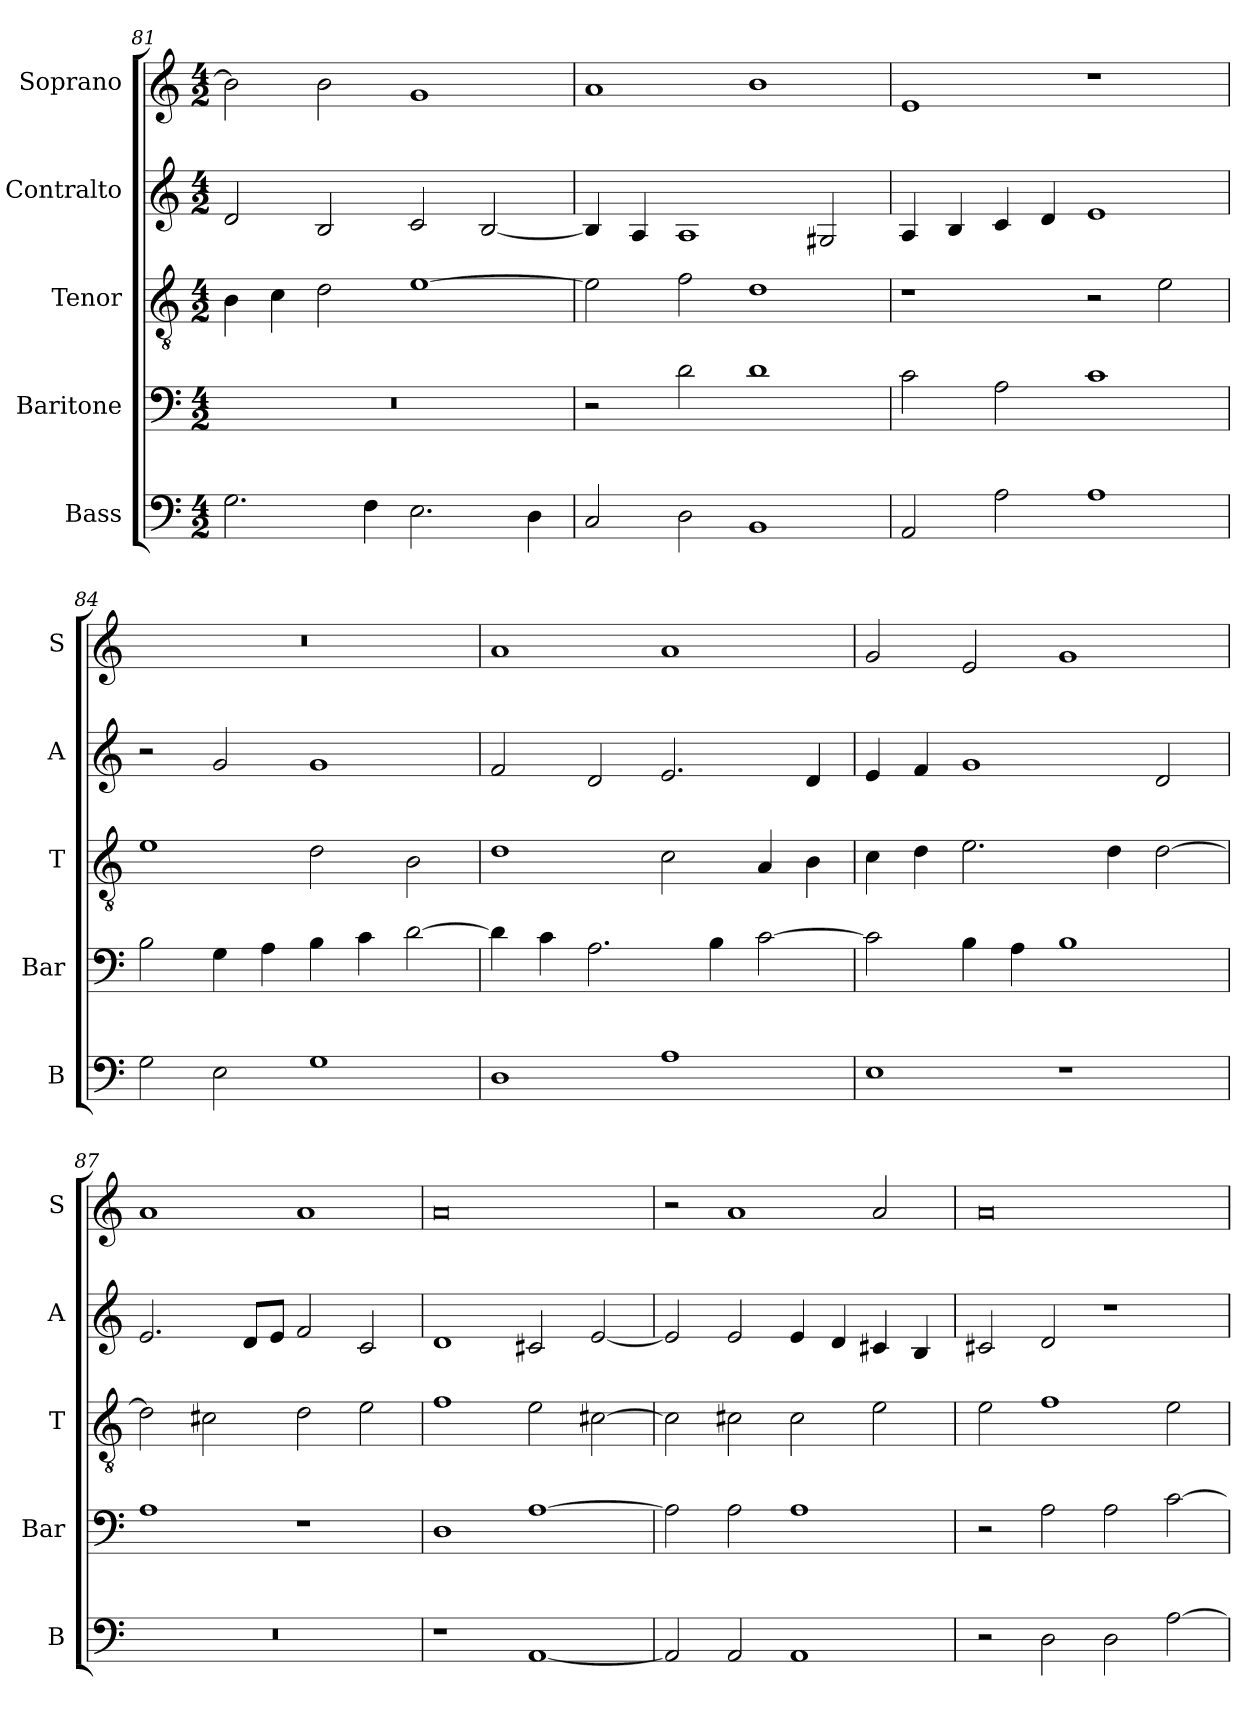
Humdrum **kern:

**kern	**kern	**kern	**kern	**kern
*part5	*part4	*part3	*part2	*part1
*staff5	*staff4	*staff3	*staff2	*staff1
*I"Bass	*I"Baritone	*I"Tenor	*I"Contralto	*I"Soprano
*I'B	*I'Bar	*I'T	*I'A	*I'S
*clefF4	*clefF4	*clefGv2	*clefG2	*clefG2
*k[]	*k[]	*k[]	*k[]	*k[]
*A:aeo	*A:aeo	*A:aeo	*A:aeo	*A:aeo
*M4/2	*M4/2	*M4/2	*M4/2	*M4/2
=81	=81	=81	=81	=81
2.G	0r	4B	2d	2b]
.	.	4c	.	.
.	.	2d	2B	2b
4F	.	.	.	.
2.E	.	[1e	2c	1g
.	.	.	[2B	.
4D	.	.	.	.
=82	=82	=82	=82	=82
2C	2r	2e]	4B]	1a
.	.	.	4A	.
2D	2d	2f	1A	.
1BB	1d	1d	.	1b
.	.	.	2G#X	.
=83	=83	=83	=83	=83
2AA	2c	1r	4A	1e
.	.	.	4B	.
2A	2A	.	4c	.
.	.	.	4d	.
1A	1c	2r	1e	1r
.	.	2e	.	.
=84	=84	=84	=84	=84
2G	2B	1e	2r	0r
2E	4G	.	2g	.
.	4A	.	.	.
1G	4B	2d	1g	.
.	4c	.	.	.
.	[2d	2B	.	.
=85	=85	=85	=85	=85
1D	4d]	1d	2f	1a
.	4c	.	.	.
.	2.A	.	2d	.
1A	.	2c	2.e	1a
.	4B	.	.	.
.	[2c	4A	.	.
.	.	4B	4d	.
=86	=86	=86	=86	=86
1E	2c]	4c	4e	2g
.	.	4d	4f	.
.	4B	2.e	1g	2e
.	4A	.	.	.
1r	1B	.	.	1g
.	.	4d	.	.
.	.	[2d	2d	.
=87	=87	=87	=87	=87
0r	1A	2d]	2.e	1a
.	.	2c#X	.	.
.	.	.	8d/L	.
.	.	.	8e/J	.
.	1r	2d	2f	1a
.	.	2e	2c	.
=88	=88	=88	=88	=88
1r	1D	1f	1d	0a
[1AA	[1A	2e	2c#X	.
.	.	[2c#X	[2e	.
=89	=89	=89	=89	=89
2AA]	2A]	2c#]	2e]	2r
2AA	2A	2c#X	2e	1a
1AA	1A	2c#	4e	.
.	.	.	4d	.
.	.	2e	4c#X	2a
.	.	.	4B	.
=90	=90	=90	=90	=90
2r	2r	2e	2c#X	0a
2D	2A	1f	2d	.
2D	2A	.	1r	.
[2A	[2c	2e	.	.
=	=	=	=	=
*-	*-	*-	*-	*-
